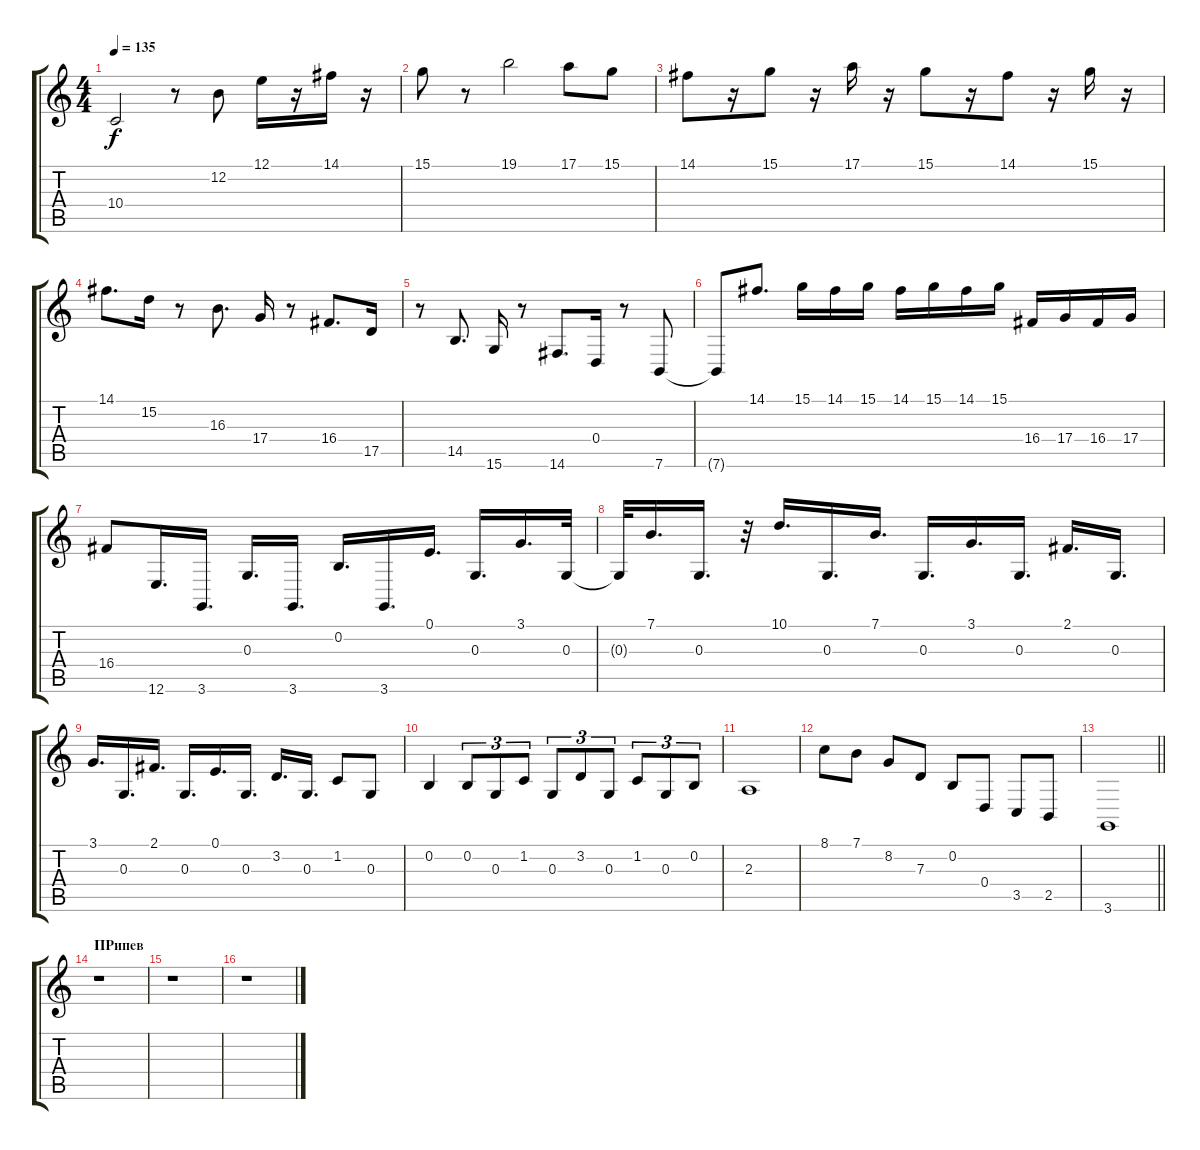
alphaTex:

\track "" {instrument lead1square}
\staff {score tabs}
\tuning (E4 B3 G3 D3 A2 E2) {hide}
\ts (4 4)
\tempo 135
\clef g2
\ks c
10.4{t}.2{dy f} r.8 12.2.8 12.1.16 r.16 14.1.16 r.16 |
15.1.8 r.8 19.1.2 17.1.8 15.1.8 |
14.1.8 r.16 15.1.8 r.16 17.1.16 r.16 15.1.8 r.16 14.1.8 r.16 15.1.16 r.16 |
14.1.8{d} 15.2.16 r.8 16.3.8{d} 17.4.16 r.8 16.4.8{d} 17.5.16 |
r.8 14.5.8{d} 15.6.16 r.8 14.6.8{d} 0.4.16 r.8 7.6.8 |
7.6{t}.8 14.1.8{d} 15.1.16 14.1.16 15.1.16 14.1.16 15.1.16 14.1.16 15.1.16 16.4.16 17.4.16 16.4.16 17.4.16 |
16.4.8 12.6.16{d} 3.6.16{d} 0.3.16{d} 3.6.16{d} 0.2.16{d} 3.6.16{d} 0.1.16{d} 0.3.16{d} 3.1.16{d} 0.3.32 |
0.3{t}.32 7.1.16{d} 0.3.16{d} r.32 10.1.16{d} 0.3.16{d} 7.1.16{d} 0.3.16{d} 3.1.16{d} 0.3.16{d} 2.1.16{d} 0.3.16{d} |
3.1.16{d} 0.3.16{d} 2.1.16{d} 0.3.16{d} 0.1.16{d} 0.3.16{d} 3.2.16{d} 0.3.16{d} 1.2.8 0.3.8 |
0.2.4 0.2.8{tu (3 2)} 0.3.8{tu (3 2)} 1.2.8{tu (3 2)} 0.3.8{tu (3 2)} 3.2.8{tu (3 2)} 0.3.8{tu (3 2)} 1.2.8{tu (3 2)} 0.3.8{tu (3 2)} 0.2.8{tu (3 2)} |
2.3.1 |
8.1.8 7.1.8 8.2.8 7.3.8 0.2.8 0.4.8 3.5.8 2.5.8 |
\barLineRight lightlight
3.6.1 |
\section ("" "ПРипев")
r.1 |
r.1 |
r.1
